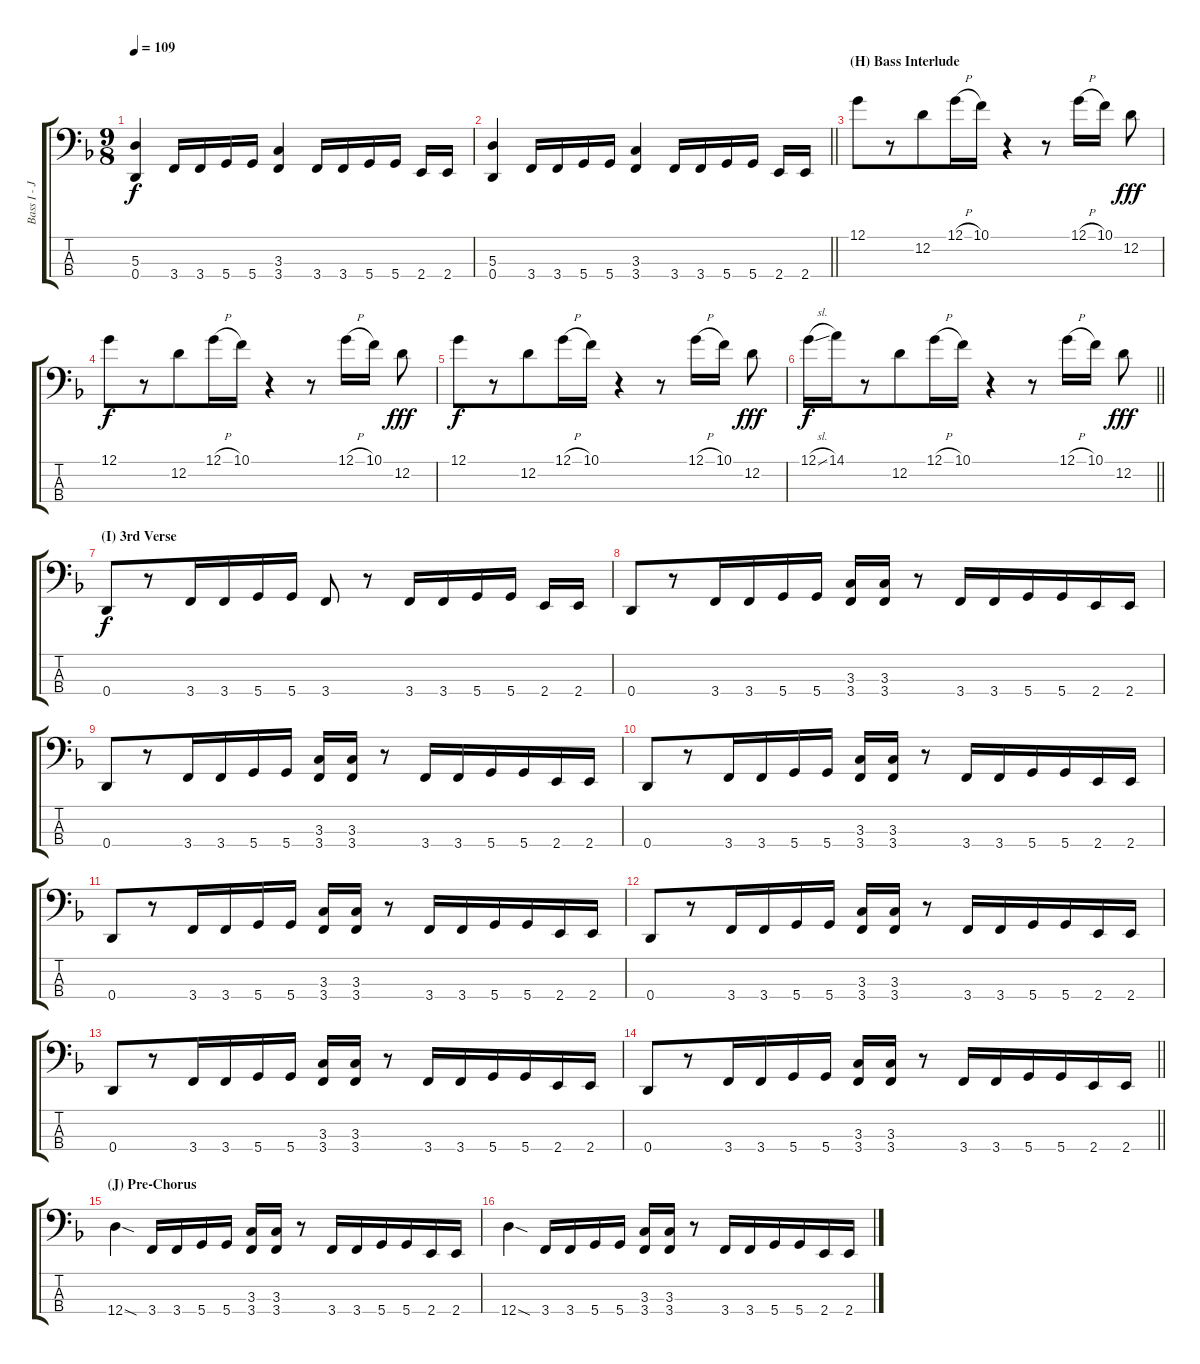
\track ("Bass I - Justin" "Bass I - J") {instrument electricbasspick}
\staff {score tabs}
\tuning (G2 D2 A1 D1) {hide}
\ts (9 8)
\tempo 109
\clef f4
\ks dminor
(5.3 0.4).4{dy f} 3.4.16 3.4.16{beam merge} 5.4.16 5.4.16 (3.3 3.4).4 3.4.16 3.4.16 5.4.16 5.4.16{beam split} 2.4.16 2.4.16 |
\barLineRight lightlight
(5.3 0.4).4 3.4.16 3.4.16{beam merge} 5.4.16 5.4.16 (3.3 3.4).4 3.4.16 3.4.16 5.4.16 5.4.16{beam split} 2.4.16 2.4.16 |
\section ("" "(H) Bass Interlude")
12.1.8 r.8 12.2.8{beam merge} 12.1{h}.16 10.1.16 r.4 r.8 12.1{h}.16{beam merge} 10.1.16{beam split} 12.2.8{dy fff} |
12.1.8{dy f} r.8 12.2.8{beam merge} 12.1{h}.16 10.1.16 r.4 r.8 12.1{h}.16{beam merge} 10.1.16{beam split} 12.2.8{dy fff} |
12.1.8{dy f} r.8 12.2.8{beam merge} 12.1{h}.16 10.1.16 r.4 r.8 12.1{h}.16{beam merge} 10.1.16{beam split} 12.2.8{dy fff} |
\barLineRight lightlight
12.1{sl}.16{dy f} 14.1.16 r.8 12.2.8{beam merge} 12.1{h}.16 10.1.16 r.4 r.8 12.1{h}.16{beam merge} 10.1.16{beam split} 12.2.8{dy fff} |
\section ("" "(I) 3rd Verse")
0.4.8{dy f} r.8 3.4.16 3.4.16{beam merge} 5.4.16 5.4.16{beam split} 3.4.8 r.8 3.4.16 3.4.16 5.4.16 5.4.16{beam split} 2.4.16 2.4.16 |
0.4.8 r.8 3.4.16 3.4.16{beam merge} 5.4.16 5.4.16{beam split} (3.3 3.4).16 (3.3 3.4).16 r.8 3.4.16 3.4.16 5.4.16 5.4.16 2.4.16 2.4.16 |
0.4.8 r.8 3.4.16 3.4.16{beam merge} 5.4.16 5.4.16{beam split} (3.3 3.4).16 (3.3 3.4).16 r.8 3.4.16 3.4.16 5.4.16 5.4.16 2.4.16 2.4.16 |
0.4.8 r.8 3.4.16 3.4.16{beam merge} 5.4.16 5.4.16{beam split} (3.3 3.4).16 (3.3 3.4).16 r.8 3.4.16 3.4.16 5.4.16 5.4.16 2.4.16 2.4.16 |
0.4.8 r.8 3.4.16 3.4.16{beam merge} 5.4.16 5.4.16{beam split} (3.3 3.4).16 (3.3 3.4).16 r.8 3.4.16 3.4.16 5.4.16 5.4.16 2.4.16 2.4.16 |
0.4.8 r.8 3.4.16 3.4.16{beam merge} 5.4.16 5.4.16{beam split} (3.3 3.4).16 (3.3 3.4).16 r.8 3.4.16 3.4.16 5.4.16 5.4.16 2.4.16 2.4.16 |
0.4.8 r.8 3.4.16 3.4.16{beam merge} 5.4.16 5.4.16{beam split} (3.3 3.4).16 (3.3 3.4).16 r.8 3.4.16 3.4.16 5.4.16 5.4.16 2.4.16 2.4.16 |
\barLineRight lightlight
0.4.8 r.8 3.4.16 3.4.16{beam merge} 5.4.16 5.4.16{beam split} (3.3 3.4).16 (3.3 3.4).16 r.8 3.4.16 3.4.16 5.4.16 5.4.16 2.4.16 2.4.16 |
\section ("" "(J) Pre-Chorus")
12.4{sod}.4 3.4.16 3.4.16{beam merge} 5.4.16 5.4.16{beam split} (3.3 3.4).16 (3.3 3.4).16 r.8 3.4.16 3.4.16 5.4.16 5.4.16 2.4.16 2.4.16 |
12.4{sod}.4 3.4.16 3.4.16{beam merge} 5.4.16 5.4.16{beam split} (3.3 3.4).16 (3.3 3.4).16 r.8 3.4.16 3.4.16 5.4.16 5.4.16 2.4.16 2.4.16
